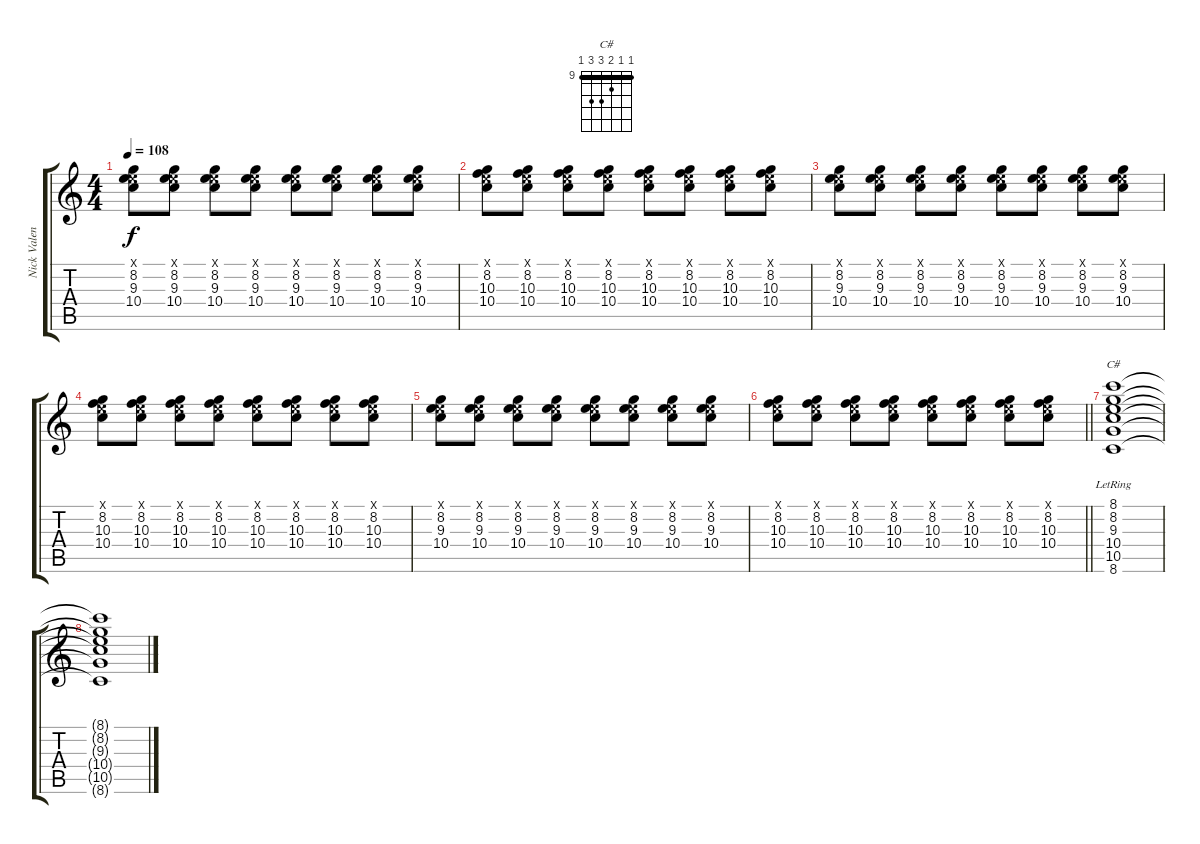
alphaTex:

\track ("Nick Valensi - Lead Guitar" "Nick Valen") {instrument distortionguitar}
\staff {score tabs}
\tuning (E4 B3 G3 D3 A2 E2) {hide}
\chord ("C#" 9 9 10 11 11 9) {firstfret 9 barre 9}
\ts (4 4)
\tempo 108
\clef g2
\ks c
(0.1{x} 8.2 9.3 10.4).8{dy f} (0.1{x} 8.2 9.3 10.4).8 (0.1{x} 8.2 9.3 10.4).8 (0.1{x} 8.2 9.3 10.4).8 (0.1{x} 8.2 9.3 10.4).8 (0.1{x} 8.2 9.3 10.4).8 (0.1{x} 8.2 9.3 10.4).8 (0.1{x} 8.2 9.3 10.4).8 |
(0.1{x} 8.2 10.3 10.4).8 (0.1{x} 8.2 10.3 10.4).8 (0.1{x} 8.2 10.3 10.4).8 (0.1{x} 8.2 10.3 10.4).8 (0.1{x} 8.2 10.3 10.4).8 (0.1{x} 8.2 10.3 10.4).8 (0.1{x} 8.2 10.3 10.4).8 (0.1{x} 8.2 10.3 10.4).8 |
(0.1{x} 8.2 9.3 10.4).8 (0.1{x} 8.2 9.3 10.4).8 (0.1{x} 8.2 9.3 10.4).8 (0.1{x} 8.2 9.3 10.4).8 (0.1{x} 8.2 9.3 10.4).8 (0.1{x} 8.2 9.3 10.4).8 (0.1{x} 8.2 9.3 10.4).8 (0.1{x} 8.2 9.3 10.4).8 |
(0.1{x} 8.2 10.3 10.4).8 (0.1{x} 8.2 10.3 10.4).8 (0.1{x} 8.2 10.3 10.4).8 (0.1{x} 8.2 10.3 10.4).8 (0.1{x} 8.2 10.3 10.4).8 (0.1{x} 8.2 10.3 10.4).8 (0.1{x} 8.2 10.3 10.4).8 (0.1{x} 8.2 10.3 10.4).8 |
(0.1{x} 8.2 9.3 10.4).8 (0.1{x} 8.2 9.3 10.4).8 (0.1{x} 8.2 9.3 10.4).8 (0.1{x} 8.2 9.3 10.4).8 (0.1{x} 8.2 9.3 10.4).8 (0.1{x} 8.2 9.3 10.4).8 (0.1{x} 8.2 9.3 10.4).8 (0.1{x} 8.2 9.3 10.4).8 |
\barLineRight lightlight
(0.1{x} 8.2 10.3 10.4).8 (0.1{x} 8.2 10.3 10.4).8 (0.1{x} 8.2 10.3 10.4).8 (0.1{x} 8.2 10.3 10.4).8 (0.1{x} 8.2 10.3 10.4).8 (0.1{x} 8.2 10.3 10.4).8 (0.1{x} 8.2 10.3 10.4).8 (0.1{x} 8.2 10.3 10.4).8 |
(8.1 8.2 9.3 10.4{lr} 10.5 8.6).1{ch "C#" volume 0} |
(8.1{t} 8.2{t} 9.3{t} 10.4{t} 10.5{t} 8.6{t}).1
